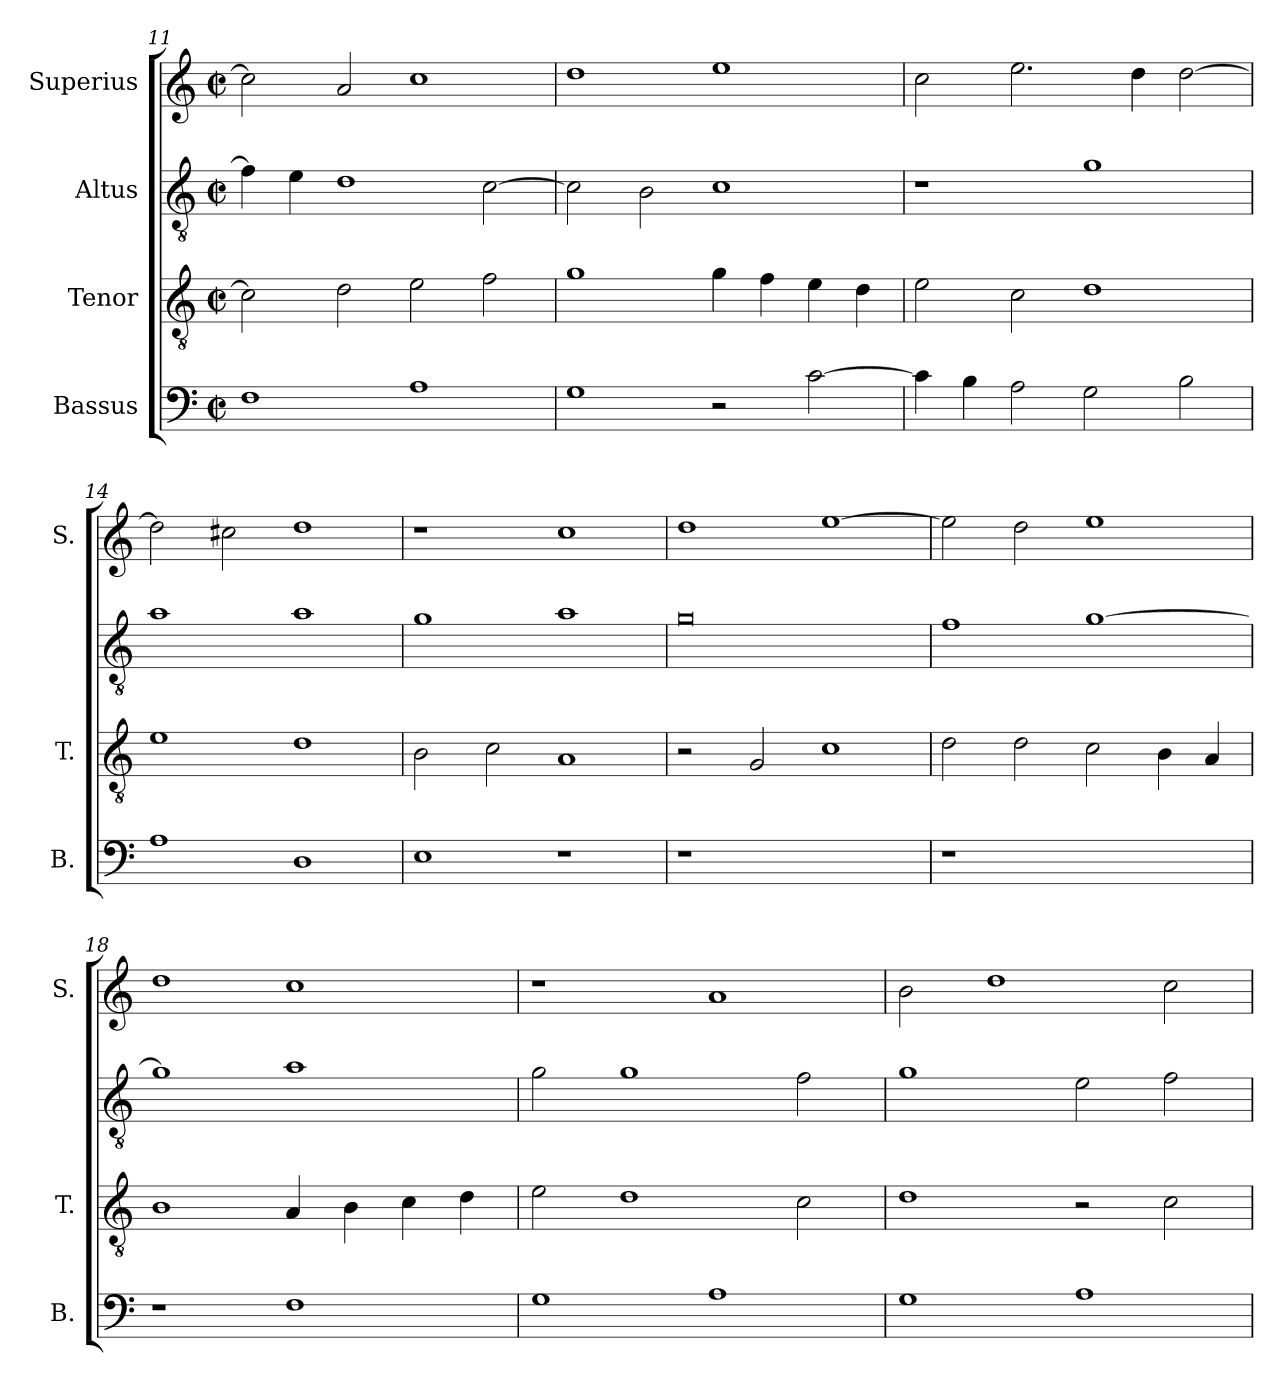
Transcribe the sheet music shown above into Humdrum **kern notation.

**kern	**kern	**kern	**kern
*part4	*part3	*part2	*part1
*staff4	*staff3	*staff2	*staff1
*I"Bassus	*I"Tenor	*I"Altus	*I"Superius
*I'B.	*I'T.	*	*I'S.
*clefF4	*clefGv2	*clefGv2	*clefG2
*	*ITrd7c12	*ITrd7c12	*
*k[]	*k[]	*k[]	*k[]
*C:	*C:	*C:	*C:
*M2/2	*M2/2	*M2/2	*M2/2
*met(c|)	*met(c|)	*met(c|)	*met(c|)
=11	=11	=11	=11
1Fi	2Ci\]	4Fi\]	2cci\]
.	.	4Ei\	.
.	2Di\	1Di	2ai/
1Ai	2Ei\	.	1cci
.	2Fi\	[>2Ci\	.
!!LO:LB:g=z
=12	=12	=12	=12
1Gi	1Gi	2Ci\]	1ddi
.	.	2BBi\	.
2r	4Gi\	1Ci	1eei
.	4Fi\	.	.
[>2ci\	4Ei\	.	.
.	4Di\	.	.
=13	=13	=13	=13
4ci\]	2Ei\	1r	2cci\
4Bi\	.	.	.
2Ai\	2Ci\	.	2.eei\
2Gi\	1Di	1Gi	.
.	.	.	4ddi\
2Bi\	.	.	[>2ddi\
=14	=14	=14	=14
1Ai	1Ei	1Ai	2ddi\]
.	.	.	2cc#Xi\
1Di	1Di	1Ai	1ddi
=15	=15	=15	=15
1Ei	2BBi\	1Gi	1r
.	2Ci\	.	.
1r	1AAi	1Ai	1cci
=16	=16	=16	=16
!LO:N:vis=1	!	!	!
1r	2r	0Gi	1ddi
.	2GGi/	.	.
1ryy	1Ci	.	[>1eei
!!LO:PB:g=z
=17	=17	=17	=17
!LO:N:vis=1	!	!	!
1r	2Di\	1Fi	2eei\]
.	2Di\	.	2ddi\
1ryy	2Ci\	[>1Gi	1eei
.	4BBi\	.	.
.	4AAi/	.	.
=18	=18	=18	=18
1r	1BBi	1Gi]	1ddi
1Fi	4AAi/	1Ai	1cci
.	4BBi\	.	.
.	4Ci\	.	.
.	4Di\	.	.
=19	=19	=19	=19
1Gi	2Ei\	2Gi\	1r
.	1Di	1Gi	.
1Ai	.	.	1ai
.	2Ci\	2Fi\	.
=20	=20	=20	=20
1Gi	1Di	1Gi	2bi\
.	.	.	1ddi
1Ai	2r	2Ei\	.
.	2Ci\	2Fi\	2cci\
=	=	=	=
*-	*-	*-	*-
